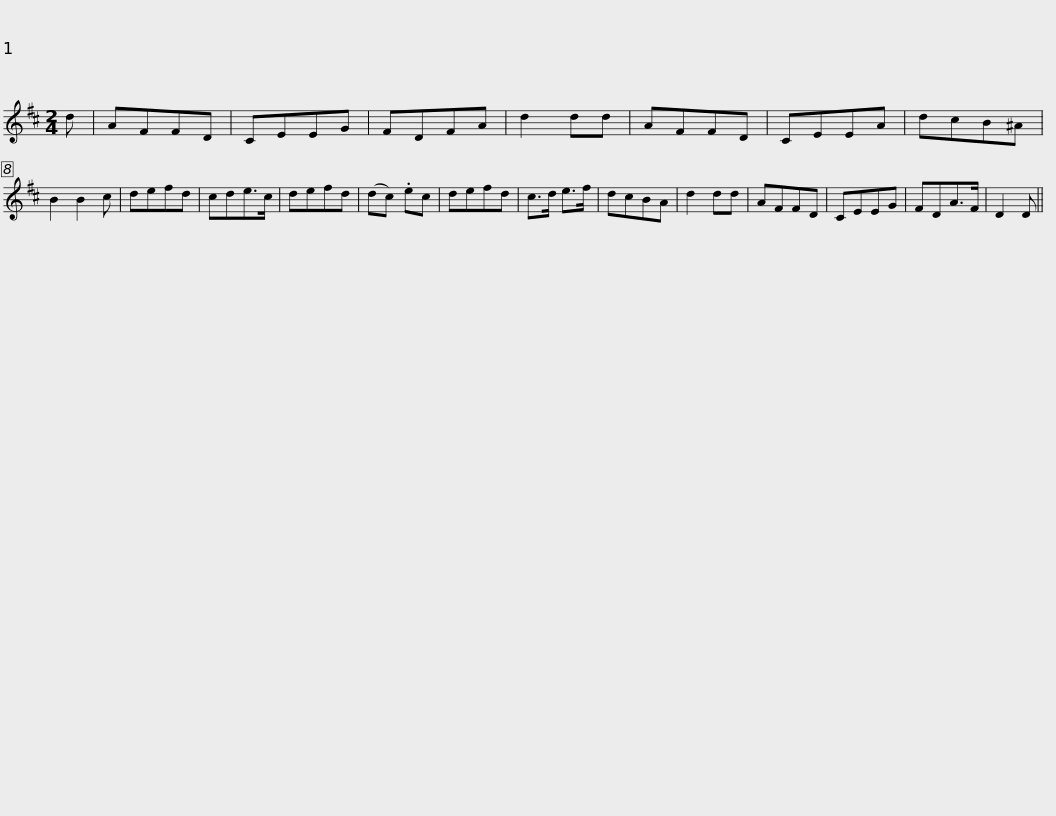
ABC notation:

X:1
L:1/8
M:2/4
I:linebreak $
K:D
V:1 treble
V:1
 d | AFFD | CEEG | FDFA | d2 dd | %5
 AFFD | CEEA | dcB^A | B2 B2 c | defd | %10
 cde>c |$ defd | (dc) .ec | defd | c>d e>f | %15
 dcBA | d2 dd | AFFD | CEEG | FDA>F | %20
 D2 D || %21
